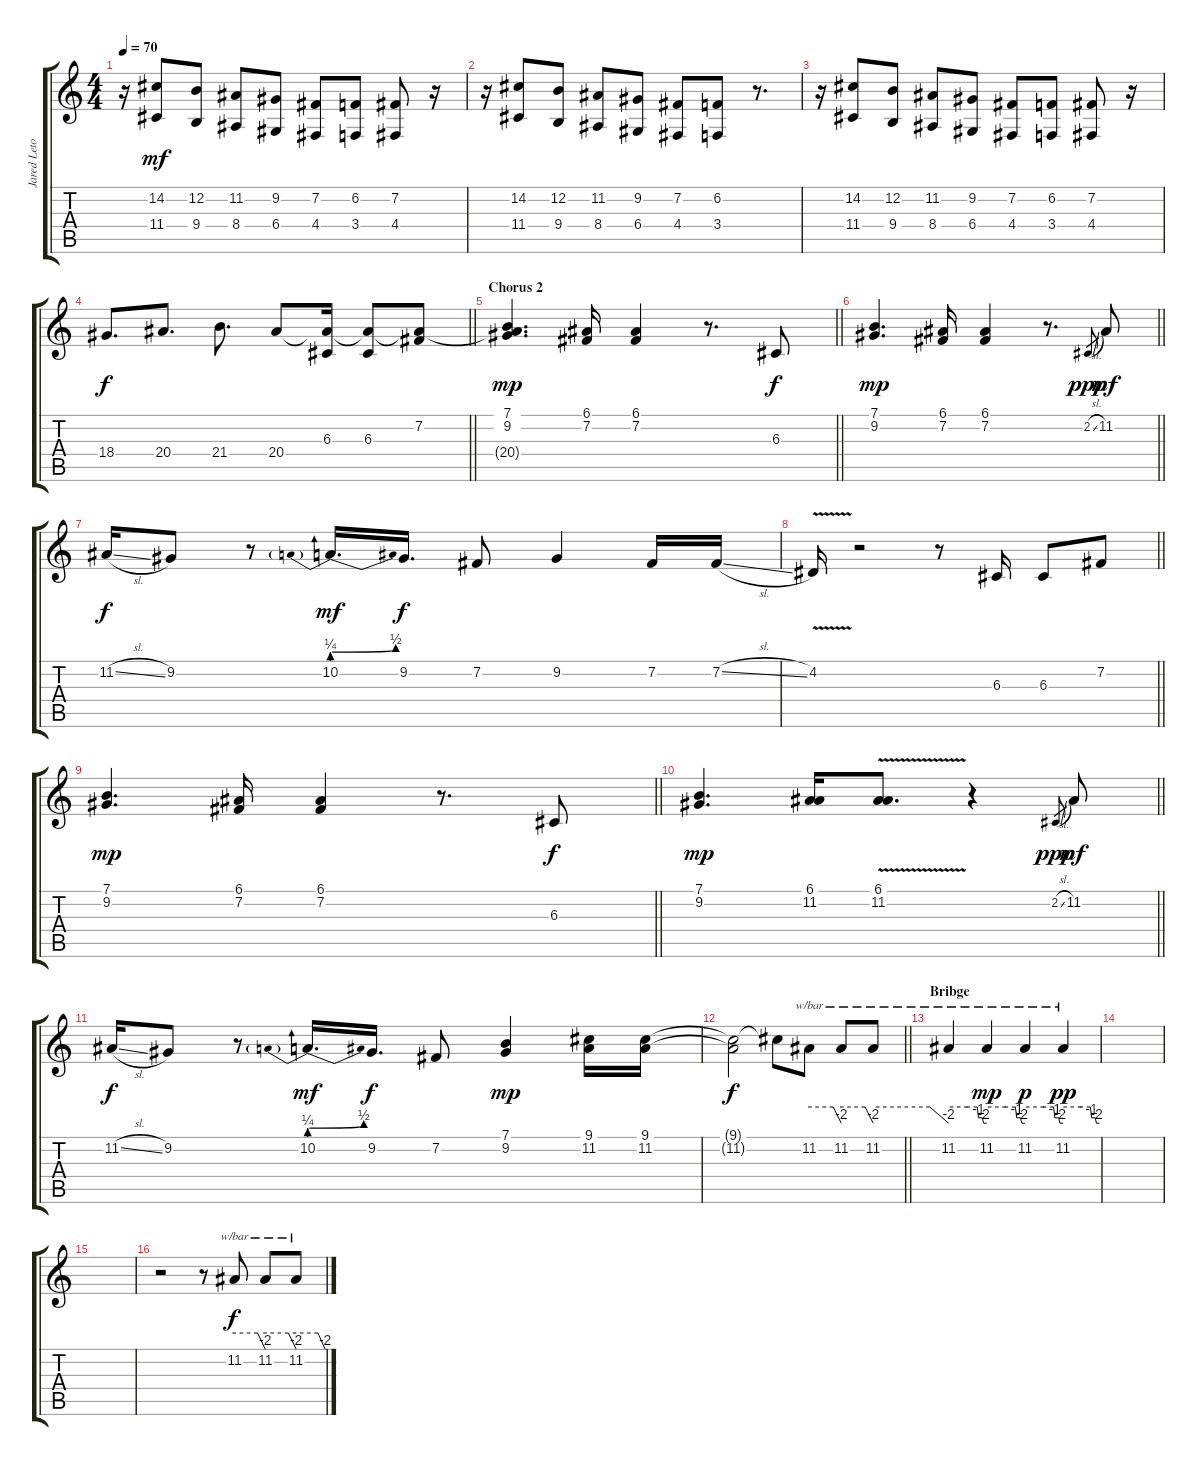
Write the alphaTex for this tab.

\track ("Jared Leto - Vocals" "Jared Leto") {instrument clarinet}
\staff {score tabs}
\tuning (E4 B3 G3 D3 A2 E2) {hide}
\ts (4 4)
\tempo 70
\clef g2
\ks c
r.16{dy pp} (14.2 11.4).8{dy mf} (12.2 9.4).8 (11.2 8.4).8 (9.2 6.4).8 (7.2 4.4).8 (6.2 3.4).8 (7.2 4.4).8 r.16 |
r.16 (14.2 11.4).8 (12.2 9.4).8 (11.2 8.4).8 (9.2 6.4).8 (7.2 4.4).8 (6.2 3.4).8 r.8{d} |
r.16 (14.2 11.4).8 (12.2 9.4).8 (11.2 8.4).8 (9.2 6.4).8 (7.2 4.4).8 (6.2 3.4).8 (7.2 4.4).8 r.16 |
\barLineRight lightlight
18.4.8{d dy f} 20.4.8{d} 21.4.8{d} 20.4.8 (6.3 20.4{t}).16 (6.3 20.4{t}).8 (7.2 20.4{t}).8 |
\section ("" "Chorus 2")
\barLineRight lightlight
(7.1 9.2 20.4{t}).4{d dy mp} (6.1 7.2).16 (6.1 7.2).4 r.8{d} 6.3.8{dy f} |
\barLineRight lightlight
(7.1 9.2).4{d dy mp} (6.1 7.2).16 (6.1 7.2).4 r.8{d} 2.2{sl}.8{gr dy ppp} 11.2.8{dy mf} |
11.2{sl}.16{dy f} 9.2.8 r.8 10.2{be (prebendbend 0 1 60 2)}.16{d dy mf} 9.2.16{d dy f} 7.2.8 9.2.4 7.2.16 7.2{sl}.16 |
\barLineRight lightlight
4.2{v}.16 r.2 r.8 6.3.16 6.3.8 7.2.8 |
\barLineRight lightlight
(7.1 9.2).4{d dy mp} (6.1 7.2).16 (6.1 7.2).4 r.8{d} 6.3.8{dy f} |
\barLineRight lightlight
(7.1 9.2).4{d dy mp} (6.1 11.2).16 (6.1 11.2{v}).8{d} r.4 2.2{sl}.8{gr dy ppp} 11.2.8{dy mf} |
11.2{sl}.16{dy f} 9.2.8 r.8 10.2{be (prebendbend 0 1 60 2)}.16{d dy mf} 9.2.16{d dy f} 7.2.8 (7.1 9.2).4{dy mp} (9.1 11.2).16 (9.1 11.2).16 |
\barLineRight lightlight
(9.1{t} 11.2{t}).2{dy f} 9.1{t}.8 11.2.8{tbe (custom default 0 0 45 0 60 -8)} 11.2.8{tbe (custom default 0 0 45 0 60 -8)} 11.2.8{tbe (custom default 0 0 45 0 60 -8)} |
\section ("" "Bribge")
11.2.4{tbe (custom default 0 0 30 0 45 0 47 -4 53 -4 55 -8 60 -8)} 11.2.4{tbe (custom default 0 0 30 0 45 0 47 -4 53 -4 55 -8 60 -8) dy mp} 11.2.4{tbe (custom default 0 0 30 0 45 0 47 -4 53 -4 55 -8 60 -8) dy p} 11.2.4{tbe (custom default 0 0 30 0 45 0 47 -4 53 -4 55 -8 60 -8) dy pp} |
|
|
r.2 r.8 11.2.8{tbe (custom default 0 0 45 0 60 -8) dy f} 11.2.8{tbe (custom default 0 0 45 0 60 -8)} 11.2.8{tbe (custom default 0 0 45 0 60 -8)}
